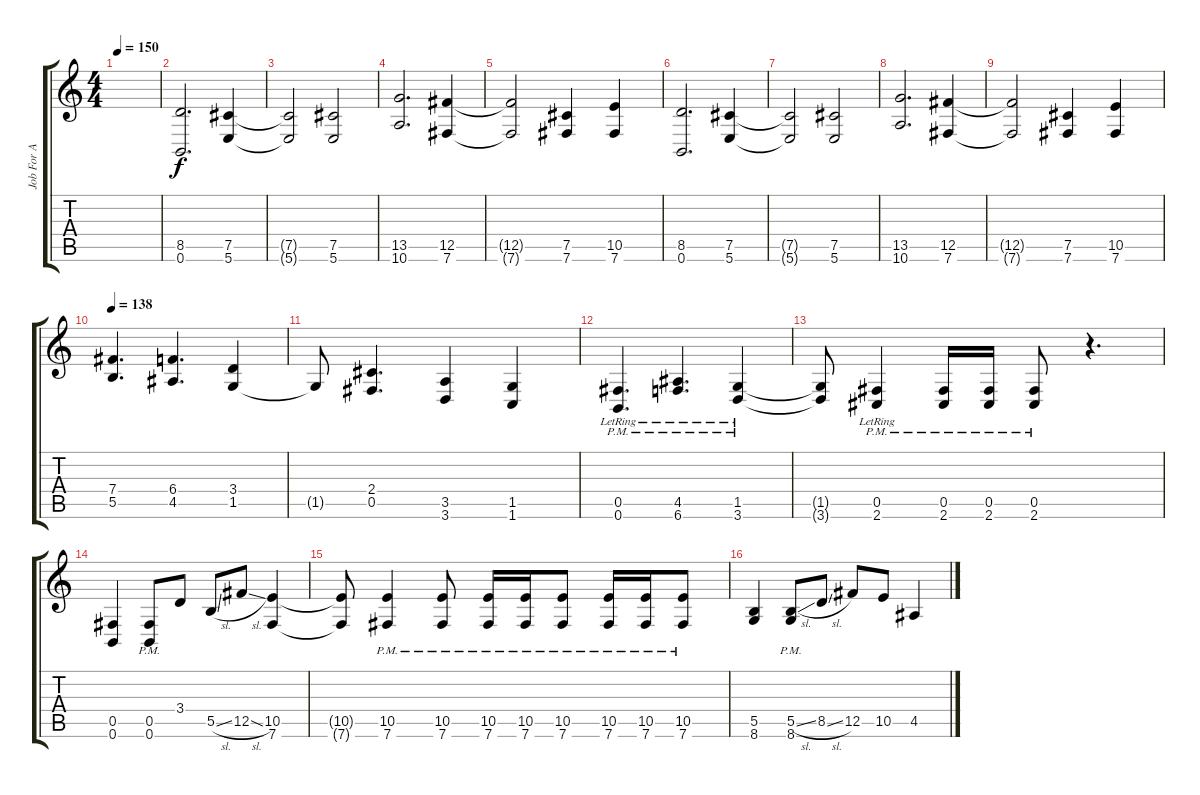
\track ("Job For A Tyler" "Job For A ") {instrument overdrivenguitar}
\staff {score tabs}
\tuning (Db4 Ab3 E3 B2 Gb2 B1) {hide}
\ts (4 4)
\tempo 150
\clef g2
\ks c
|
(8.5 0.6).2{d} (7.5 5.6).4 |
(7.5{t} 5.6{t}).2 (7.5 5.6).2 |
(13.5 10.6).2{d} (12.5 7.6).4 |
(12.5{t} 7.6{t}).2 (7.5 7.6).4 (10.5 7.6).4 |
(8.5 0.6).2{d} (7.5 5.6).4 |
(7.5{t} 5.6{t}).2 (7.5 5.6).2 |
(13.5 10.6).2{d} (12.5 7.6).4 |
(12.5{t} 7.6{t}).2 (7.5 7.6).4 (10.5 7.6).4 |
\tempo 138
(7.4 5.5).4{d} (6.4 4.5).4{d} (3.4 1.5).4 |
1.5{t}.8 (2.4 0.5).4{d} (3.5 3.6).4 (1.5 1.6).4 |
(0.5{pm lr} 0.6{pm lr}).4{d} (4.5{pm lr} 6.6{pm lr}).4{d} (1.5{pm lr} 3.6{pm lr}).4 |
(1.5{t} 3.6{t}).8 (0.5{pm lr} 2.6{pm lr}).4 (0.5{pm} 2.6{pm}).16 (0.5{pm} 2.6{pm}).16 (0.5{pm} 2.6{pm}).8 r.4{d} |
(0.5 0.6).4 (0.5{pm} 0.6{pm}).8 3.4.8 5.5{sl}.8 12.5{sl}.8 (10.5 7.6).4 |
(10.5{t} 7.6{t}).8 (10.5{pm} 7.6{pm}).4 (10.5{pm} 7.6{pm}).8 (10.5{pm} 7.6{pm}).16 (10.5{pm} 7.6{pm}).16 (10.5{pm} 7.6{pm}).8 (10.5{pm} 7.6{pm}).16 (10.5{pm} 7.6{pm}).16 (10.5{pm} 7.6{pm}).8 |
(5.5 8.6).4 (5.5{sl pm} 8.6{pm}).8 8.5{sl}.8 12.5.8 10.5.8 4.5.4
